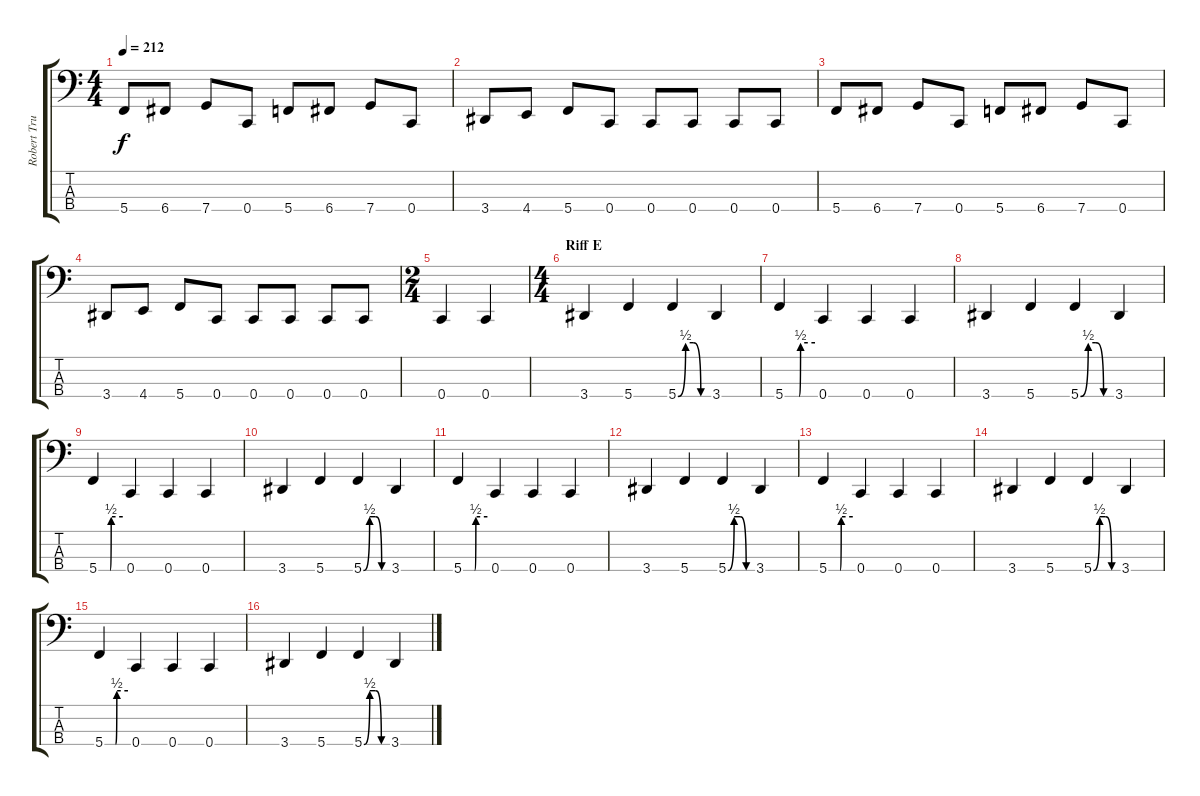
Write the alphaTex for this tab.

\track ("Robert Trujillo" "Robert Tru") {instrument electricbassfinger}
\staff {score tabs}
\tuning (F2 C2 G1 C1) {hide}
\ts (4 4)
\tempo 212
\clef f4
\ks c
5.4.8{dy f} 6.4.8 7.4.8 0.4.8 5.4.8 6.4.8 7.4.8 0.4.8 |
3.4.8 4.4.8 5.4.8 0.4.8 0.4.8 0.4.8 0.4.8 0.4.8 |
5.4.8 6.4.8 7.4.8 0.4.8 5.4.8 6.4.8 7.4.8 0.4.8 |
3.4.8 4.4.8 5.4.8 0.4.8 0.4.8 0.4.8 0.4.8 0.4.8 |
\ts (2 4)
0.4.4 0.4.4 |
\ts (4 4)
\section ("" "Riff E")
3.4.4 5.4.4 5.4{be (custom 0 0 15 2 30 2 45 0 60 0)}.4 3.4.4 |
5.4{be (custom 0 0 28 0 31 2 60 2)}.4 0.4.4 0.4.4 0.4.4 |
3.4.4 5.4.4 5.4{be (custom 0 0 15 2 30 2 45 0 60 0)}.4 3.4.4 |
5.4{be (custom 0 0 28 0 31 2 60 2)}.4 0.4.4 0.4.4 0.4.4 |
3.4.4 5.4.4 5.4{be (custom 0 0 15 2 30 2 45 0 60 0)}.4 3.4.4 |
5.4{be (custom 0 0 28 0 31 2 60 2)}.4 0.4.4 0.4.4 0.4.4 |
3.4.4 5.4.4 5.4{be (custom 0 0 15 2 30 2 45 0 60 0)}.4 3.4.4 |
5.4{be (custom 0 0 28 0 31 2 60 2)}.4 0.4.4 0.4.4 0.4.4 |
3.4.4 5.4.4 5.4{be (custom 0 0 15 2 30 2 45 0 60 0)}.4 3.4.4 |
5.4{be (custom 0 0 28 0 31 2 60 2)}.4 0.4.4 0.4.4 0.4.4 |
3.4.4 5.4.4 5.4{be (custom 0 0 15 2 30 2 45 0 60 0)}.4 3.4.4
